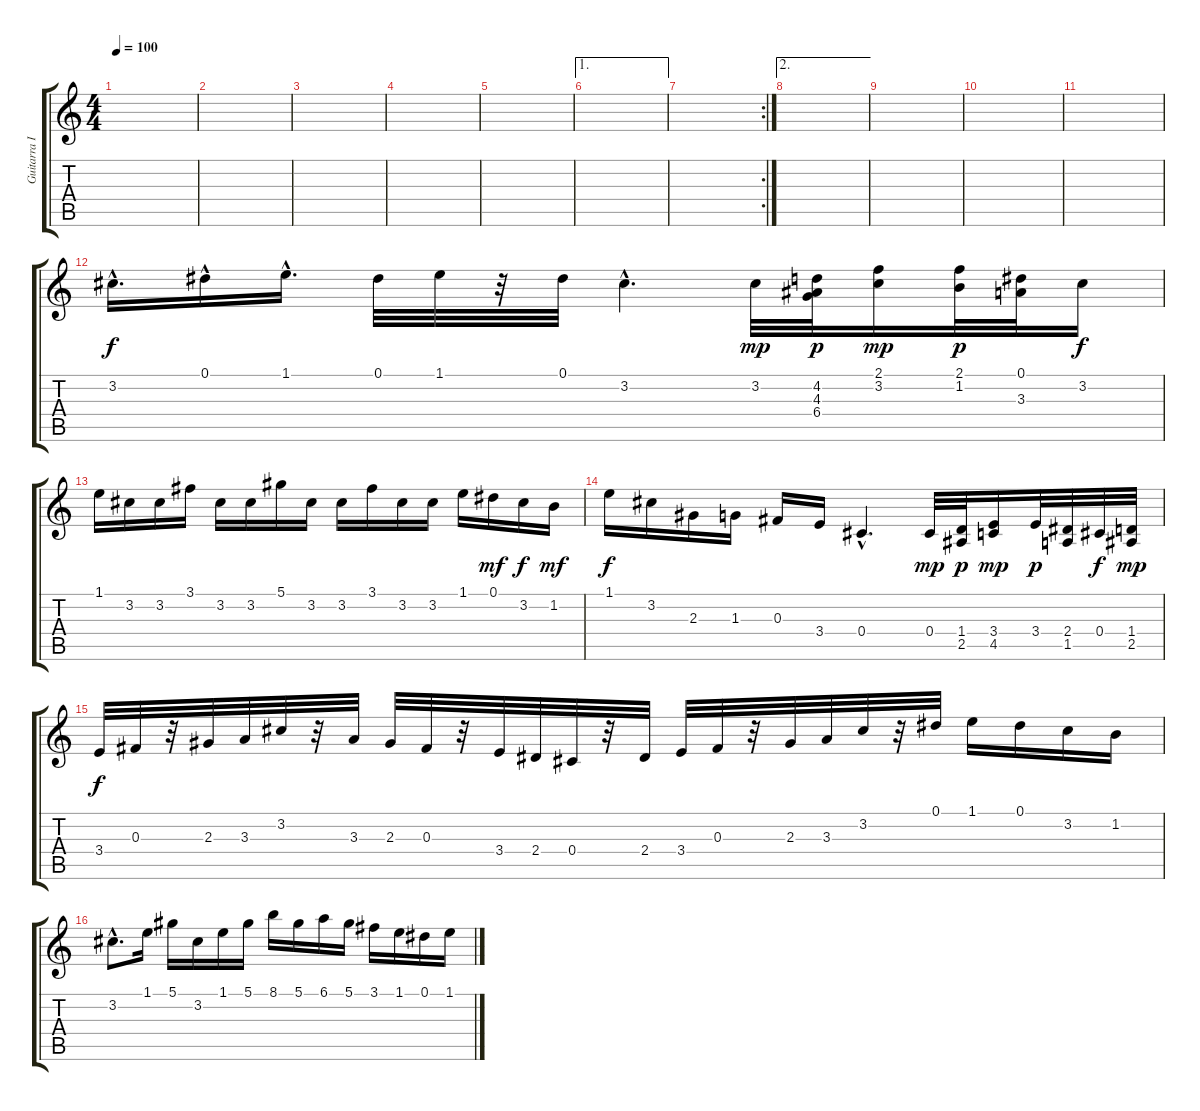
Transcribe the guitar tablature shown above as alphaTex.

\track ("Guitarra III" "Guitarra I") {instrument distortionguitar}
\staff {score tabs}
\tuning (Eb4 Bb3 Gb3 Db3 Ab2 Eb2) {hide}
\ts (4 4)
\tempo 100
\clef g2
\ks c
|
|
|
|
|
\ae 1
|
\rc 2
|
\ae 2
|
|
|
|
3.2{hac}.16{d} 0.1{hac}.16 1.1{hac}.16{d} 0.1.32 1.1.32 r.32 0.1.32 3.2{hac}.4{d} 3.2.32{dy mp} (4.2 4.3 6.4).32{dy p} (2.1 3.2).16{dy mp} (2.1 1.2).32{dy p} (0.1 3.3).32 3.2.16{dy f} |
1.1.16 3.2.16 3.2.16 3.1.16 3.2.16 3.2.16 5.1.16 3.2.16 3.2.16 3.1.16 3.2.16 3.2.16 1.1.16 0.1.16{dy mf} 3.2.16{dy f} 1.2.16{dy mf} |
1.1.16{dy f} 3.2.16 2.3.16 1.3.16 0.3.16 3.4.16 0.4{hac}.4{d} 0.4.32{dy mp} (1.4 2.5).32{dy p} (3.4 4.5).16{dy mp} 3.4.32{dy p} (2.4 1.5).32 0.4.32{dy f} (1.4 2.5).32{dy mp} |
3.4.32{dy f} 0.3.32 r.32 2.3.32 3.3.32 3.2.32 r.32 3.3.32 2.3.32 0.3.32 r.32 3.4.32 2.4.32 0.4.32 r.32 2.4.32 3.4.32 0.3.32 r.32 2.3.32 3.3.32 3.2.32 r.32 0.1.32 1.1.16 0.1.16 3.2.16 1.2.16 |
3.2{hac}.8{d} 1.1.16 5.1.16 3.2.16 1.1.16 5.1.16 8.1.16 5.1.16 6.1.16 5.1.16 3.1.16 1.1.16 0.1.16 1.1.16
